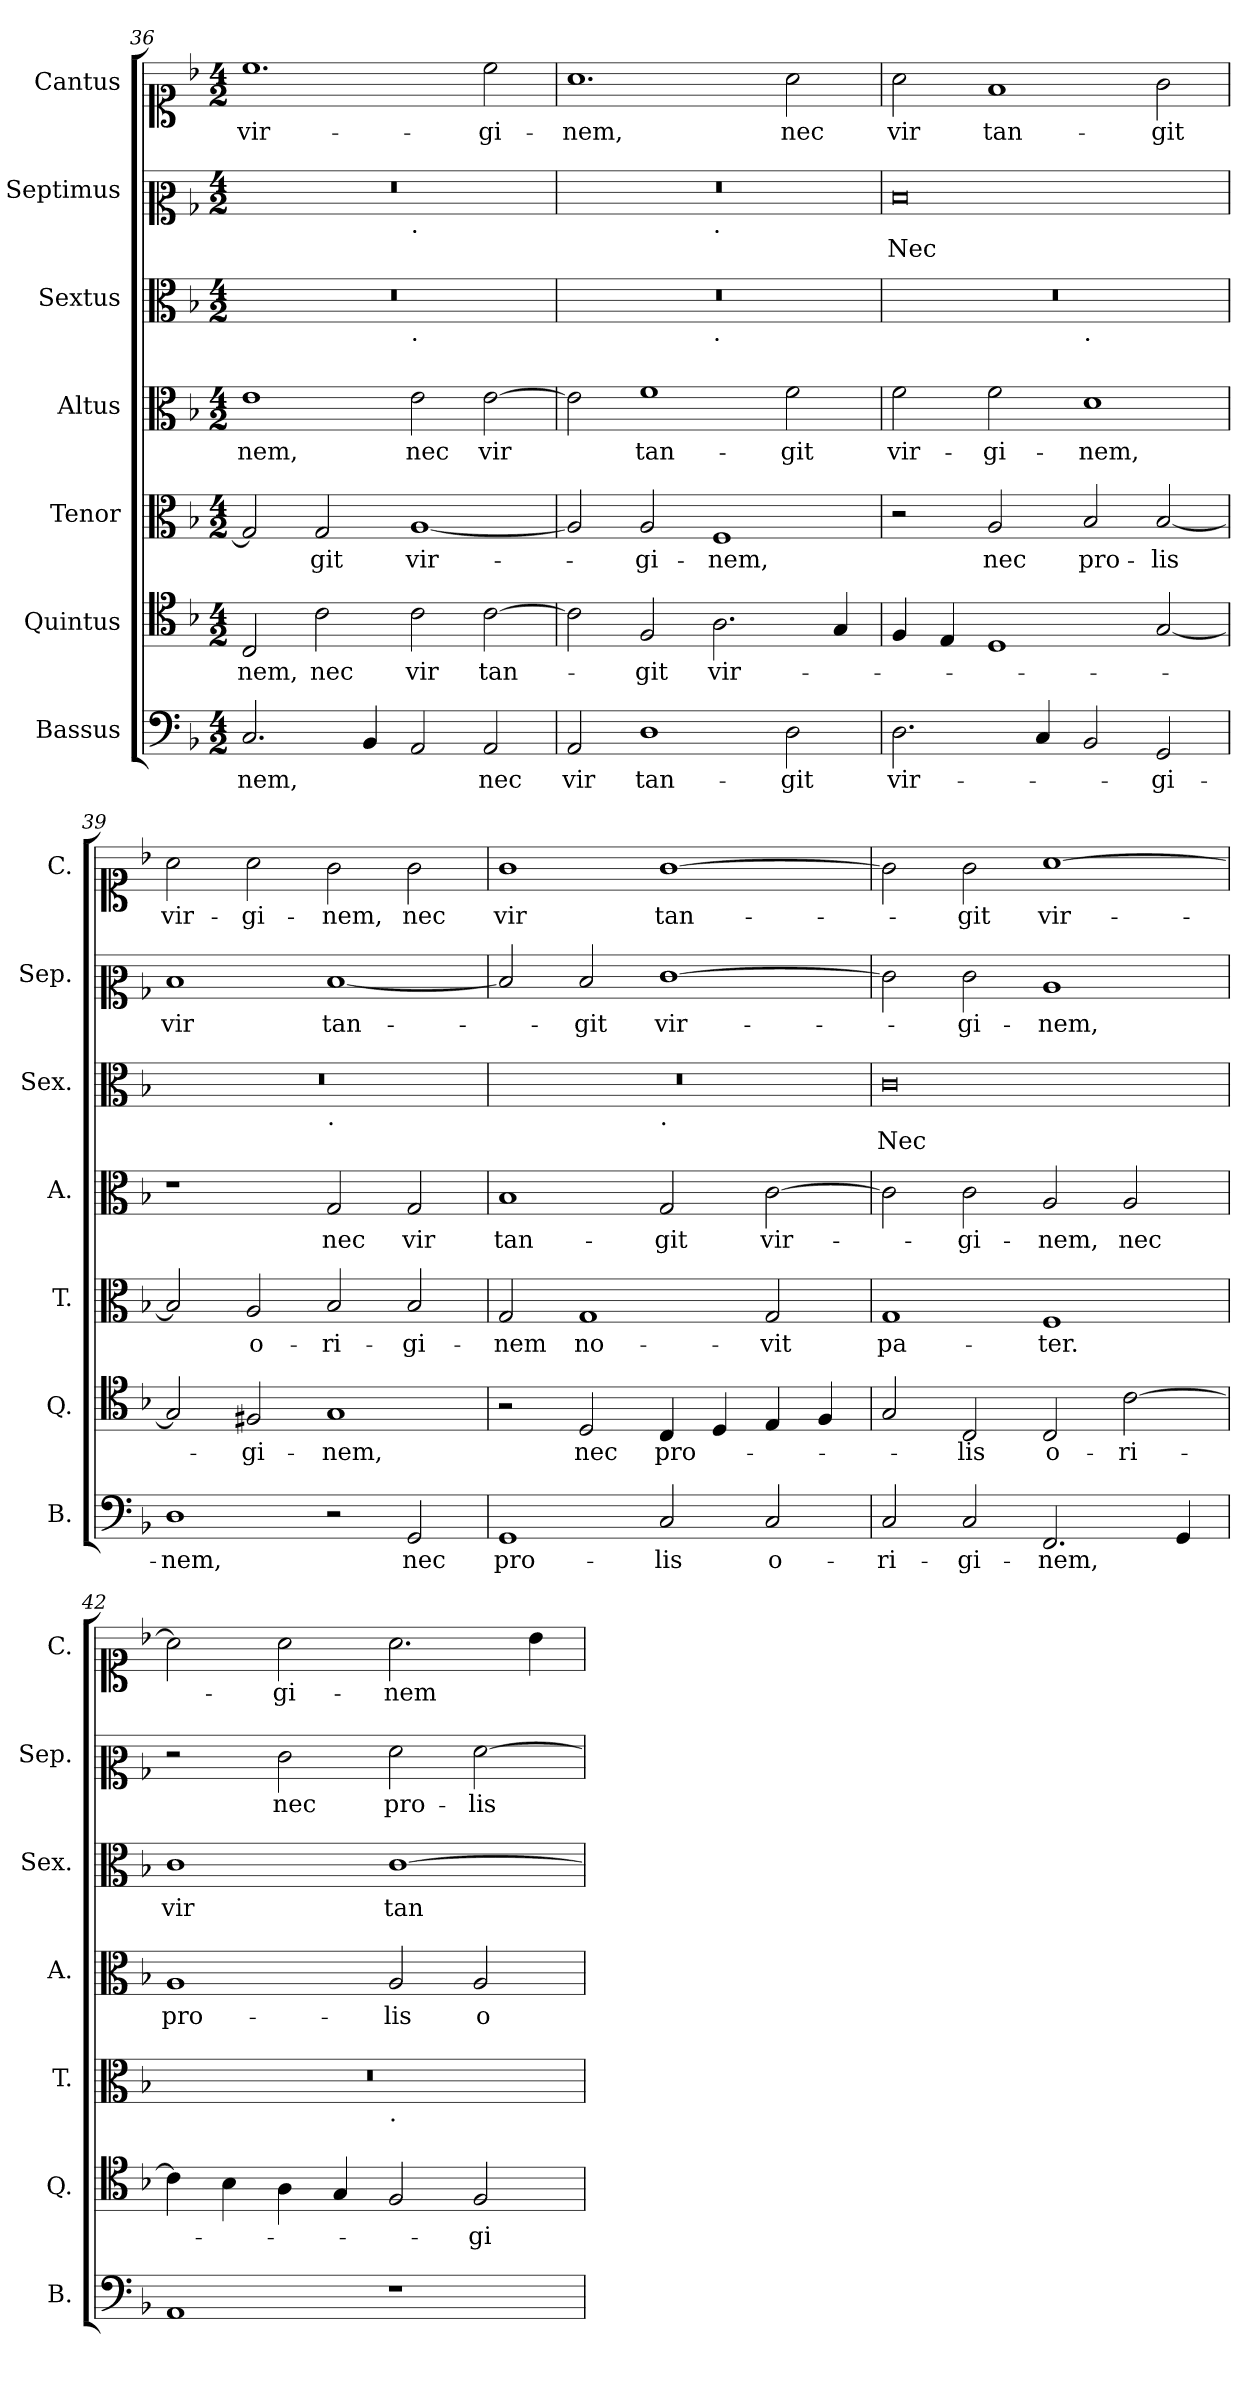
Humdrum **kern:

**kern	**text	**kern	**text	**kern	**text	**kern	**text	**kern	**text	**kern	**text	**kern	**text
*part7	*part7	*part6	*part6	*part5	*part5	*part4	*part4	*part3	*part3	*part2	*part2	*part1	*part1
*staff7	*staff7	*staff6	*staff6	*staff5	*staff5	*staff4	*staff4	*staff3	*staff3	*staff2	*staff2	*staff1	*staff1
*I"Bassus	*	*I"Quintus	*	*I"Tenor	*	*I"Altus	*	*I"Sextus	*	*I"Septimus	*	*I"Cantus	*
*I'B.	*	*I'Q.	*	*I'T.	*	*I'A.	*	*I'Sex.	*	*I'Sep.	*	*I'C.	*
*clefF4	*	*clefC4	*	*clefC3	*	*clefC3	*	*clefC3	*	*clefC2	*	*clefC1	*
*k[b-]	*	*k[b-]	*	*k[b-]	*	*k[b-]	*	*k[b-]	*	*k[b-]	*	*k[b-]	*
*F:	*	*F:	*	*F:	*	*F:	*	*F:	*	*F:	*	*F:	*
*M4/2	*	*M4/2	*	*M4/2	*	*M4/2	*	*M4/2	*	*M4/2	*	*M4/2	*
=36	=36	=36	=36	=36	=36	=36	=36	=36	=36	=36	=36	=36	=36
*	*	*	*	*	*	*	*	*^	*	*^	*	*	*
2.C/	-nem,	2C/	-nem,	2G/]	.	1e	-nem,	0r	1ryy	.	0r	1ryy	.	1.cc	vir-
.	.	2c\	nec	2G/	-git	.	.	.	.	.	.	.	.	.	.
4BB-/	.	.	.	.	.	.	.	.	.	.	.	.	.	.	.
!	!	!	!	!	!	!	!	!	!	!	!	!LO:TX:b:t=.	!	!	!
!	!	!	!	!	!	!	!	!	!LO:TX:b:t=.	!	!	!	!	!	!
2AA/	.	2c\	vir	[1A	vir-	2e\	nec	.	1ryy	.	.	1ryy	.	.	.
2AA/	nec	[2c\	tan-	.	.	[2e\	vir	.	.	.	.	.	.	2cc\	-gi-
=37	=37	=37	=37	=37	=37	=37	=37	=37	=37	=37	=37	=37	=37	=37	=37
2AA/	vir	2c\]	.	2A/]	.	2e\]	.	0r	1ryy	.	0r	1ryy	.	1.a	-nem,
1D	tan-	2F/	-git	2A/	-gi-	1f	tan-	.	.	.	.	.	.	.	.
!	!	!	!	!	!	!	!	!	!	!	!	!LO:TX:b:t=.	!	!	!
!	!	!	!	!	!	!	!	!	!LO:TX:b:t=.	!	!	!	!	!	!
.	.	2.A\	vir-	1F	-nem,	.	.	.	1ryy	.	.	1ryy	.	.	.
2D\	-git	.	.	.	.	2f\	-git	.	.	.	.	.	.	2a\	nec
.	.	4G/	.	.	.	.	.	.	.	.	.	.	.	.	.
*	*	*	*	*	*	*	*	*	*	*	*v	*v	*	*	*
!!LO:PB:g=z
=38	=38	=38	=38	=38	=38	=38	=38	=38	=38	=38	=38	=38	=38	=38
2.D\	vir-	4F/	.	2r	.	2f\	vir-	0r	1ryy	.	0d	Nec	2a\	vir
.	.	4E/	.	.	.	.	.	.	.	.	.	.	.	.
.	.	1D	.	2A/	nec	2f\	-gi-	.	.	.	.	.	1f	tan-
4C/	.	.	.	.	.	.	.	.	.	.	.	.	.	.
!	!	!	!	!	!	!	!	!	!LO:TX:b:t=.	!	!	!	!	!
2BB-/	.	.	.	2B-/	pro-	1d	-nem,	.	1ryy	.	.	.	.	.
2GG/	-gi-	[2G/	.	[2B-/	-lis	.	.	.	.	.	.	.	2g\	-git
=39	=39	=39	=39	=39	=39	=39	=39	=39	=39	=39	=39	=39	=39	=39
1D	-nem,	2G/]	.	2B-/]	.	1r	.	0r	1ryy	.	1d	vir	2a\	vir-
.	.	2F#X/	-gi-	2A/	o-	.	.	.	.	.	.	.	2a\	-gi-
!	!	!	!	!	!	!	!	!	!LO:TX:b:t=.	!	!	!	!	!
2r	.	1G	-nem,	2B-/	-ri-	2G/	nec	.	1ryy	.	[1d	tan-	2g\	-nem,
2GG/	nec	.	.	2B-/	-gi-	2G/	vir	.	.	.	.	.	2g\	nec
=40	=40	=40	=40	=40	=40	=40	=40	=40	=40	=40	=40	=40	=40	=40
1GG	pro-	2r	.	2G/	-nem	1B-	tan-	0r	1ryy	.	2d/]	.	1g	vir
.	.	2D/	nec	1G	no-	.	.	.	.	.	2d/	-git	.	.
!	!	!	!	!	!	!	!	!	!LO:TX:b:t=.	!	!	!	!	!
2C/	-lis	4C/	pro-	.	.	2G/	-git	.	1ryy	.	[1e	vir-	[1g	tan-
.	.	4D/	.	.	.	.	.	.	.	.	.	.	.	.
2C/	o-	4E/	.	2G/	-vit	[2c\	vir-	.	.	.	.	.	.	.
.	.	4F/	.	.	.	.	.	.	.	.	.	.	.	.
*	*	*	*	*	*	*	*	*v	*v	*	*	*	*	*
=41	=41	=41	=41	=41	=41	=41	=41	=41	=41	=41	=41	=41	=41
2C/	-ri-	2G/	.	1G	pa-	2c\]	.	0c	Nec	2e\]	.	2g\]	.
2C/	-gi-	2C/	-lis	.	.	2c\	-gi-	.	.	2e\	-gi-	2g\	-git
2.FF/	-nem,	2C/	o-	1F	-ter.	2A/	-nem,	.	.	1c	-nem,	[1a	vir-
.	.	[2c\	-ri-	.	.	2A/	nec	.	.	.	.	.	.
4GG/	.	.	.	.	.	.	.	.	.	.	.	.	.
=42	=42	=42	=42	=42	=42	=42	=42	=42	=42	=42	=42	=42	=42
*	*	*	*	*^	*	*	*	*	*	*	*	*	*
1AA	.	4c\]	.	0r	1ryy	.	1A	pro-	1c	vir	2r	.	2a\]	.
.	.	4B-\	.	.	.	.	.	.	.	.	.	.	.	.
.	.	4A\	.	.	.	.	.	.	.	.	2e\	nec	2a\	-gi-
.	.	4G/	.	.	.	.	.	.	.	.	.	.	.	.
!	!	!	!	!	!LO:TX:b:t=.	!	!	!	!	!	!	!	!	!
1r	.	2F/	.	.	1ryy	.	2A/	-lis	[1c	tan-	2f\	pro-	2.a\	-nem
.	.	2F/	-gi-	.	.	.	2A/	o-	.	.	[2f\	-lis	.	.
.	.	.	.	.	.	.	.	.	.	.	.	.	4b-\	.
*	*	*	*	*v	*v	*	*	*	*	*	*	*	*	*
=	=	=	=	=	=	=	=	=	=	=	=	=	=
*-	*-	*-	*-	*-	*-	*-	*-	*-	*-	*-	*-	*-	*-
